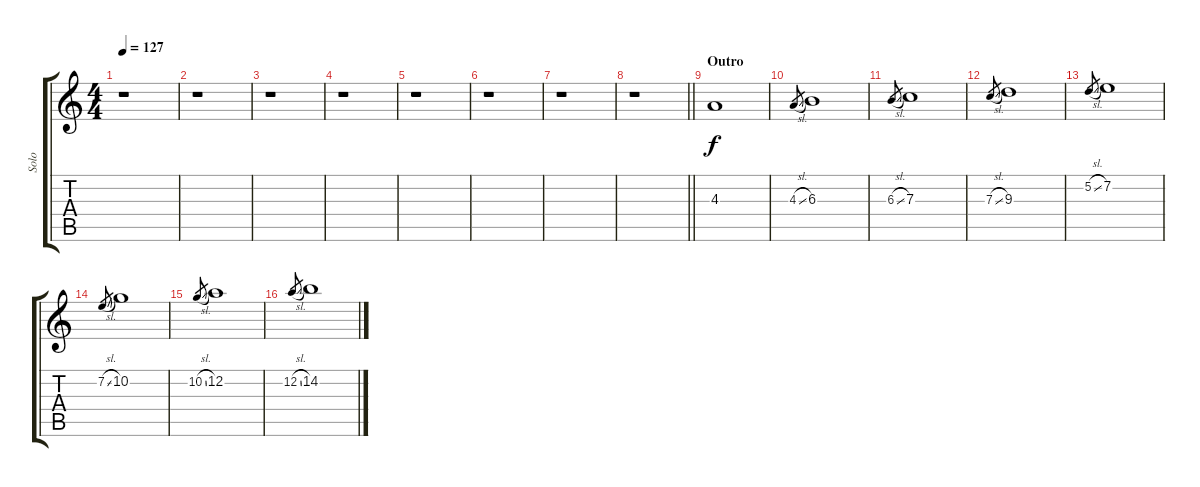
\track ("Solo" "Solo") {instrument overdrivenguitar}
\staff {score tabs}
\tuning (D4 A3 F3 C3 G2 D2) {hide}
\ts (4 4)
\tempo 127
\clef g2
\ks c
r.1{dy f} |
r.1 |
r.1 |
r.1 |
r.1 |
r.1 |
r.1 |
\barLineRight lightlight
r.1 |
\section ("" "Outro")
4.3.1{instrument overdrivenguitar} |
4.3{sl}.8{gr} 6.3.1 |
6.3{sl}.8{gr} 7.3.1 |
7.3{sl}.8{gr} 9.3.1 |
5.2{sl}.8{gr} 7.2.1 |
7.2{sl}.8{gr} 10.2.1 |
10.2{sl}.8{gr} 12.2.1 |
12.2{sl}.8{gr} 14.2.1
